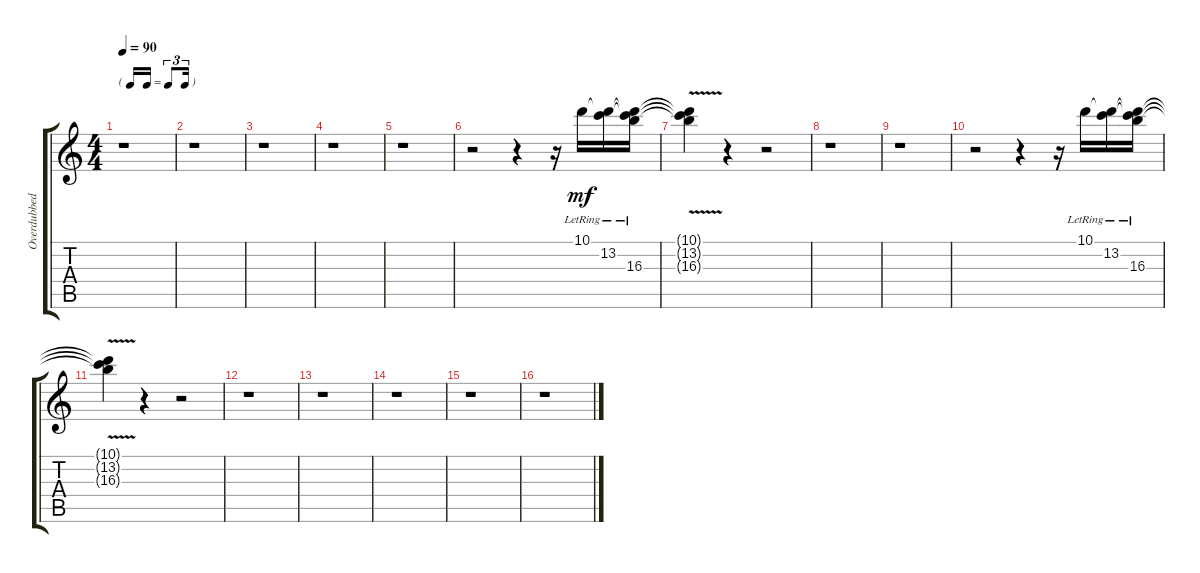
\track ("Overdubbed gtr" "Overdubbed") {instrument electricguitarclean}
\staff {score tabs}
\tuning (E4 B3 G3 D3 A2 E2) {hide}
\ts (4 4)
\tf triplet16th
\tempo 90
\clef g2
\ks c
r.1{dy mf} |
r.1 |
r.1 |
r.1 |
r.1 |
r.2 r.4 r.16 10.1{lr}.16 (10.1{t} 13.2{lr}).16 (10.1{t} 13.2{t} 16.3{lr}).16 |
(10.1{v t} 13.2{v t} 16.3{v t}).4 r.4 r.2 |
r.1 |
r.1 |
r.2 r.4 r.16 10.1{lr}.16 (10.1{t} 13.2{lr}).16 (10.1{t} 13.2{t} 16.3{lr}).16 |
(10.1{v t} 13.2{v t} 16.3{v t}).4 r.4 r.2 |
r.1 |
\section ("" " ")
r.1 |
r.1 |
r.1 |
r.1
